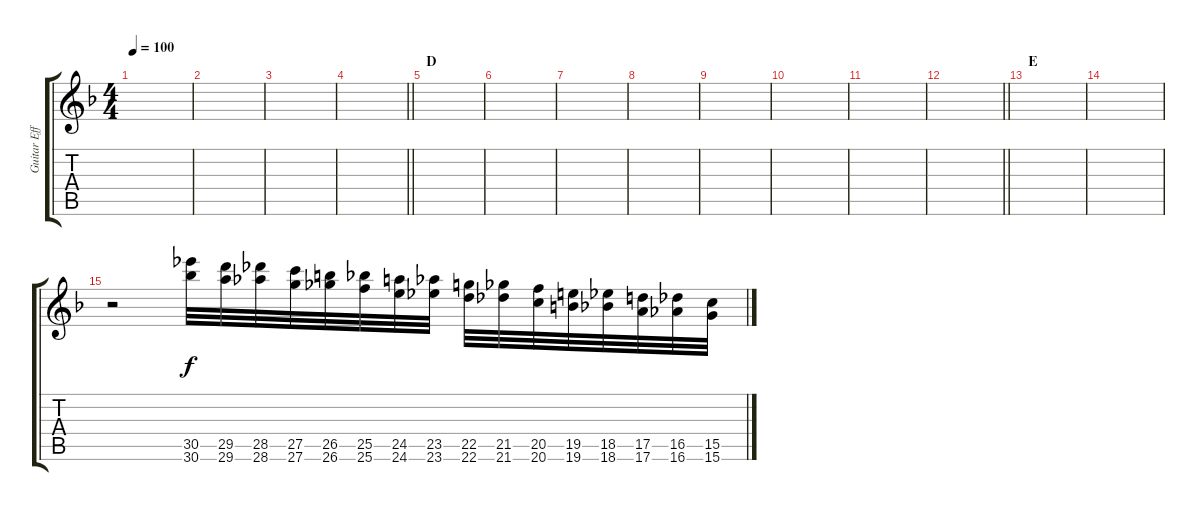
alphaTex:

\track ("Guitar Effect" "Guitar Eff") {instrument guitarharmonics}
\staff {score tabs}
\tuning (E4 B3 G3 D3 A2 E2) {hide}
\ts (4 4)
\tempo 100
\clef g2
\ks f
|
|
|
\barLineRight lightlight
|
\section ("" "D")
|
|
|
|
|
|
|
\barLineRight lightlight
|
\section ("" "E")
|
|
r.2 (30.5 30.6).32 (29.5 29.6).32 (28.5 28.6).32 (27.5 27.6).32 (26.5 26.6).32 (25.5 25.6).32 (24.5 24.6).32 (23.5 23.6).32 (22.5 22.6).32 (21.5 21.6).32 (20.5 20.6).32 (19.5 19.6).32 (18.5 18.6).32 (17.5 17.6).32 (16.5 16.6).32 (15.5 15.6).32
